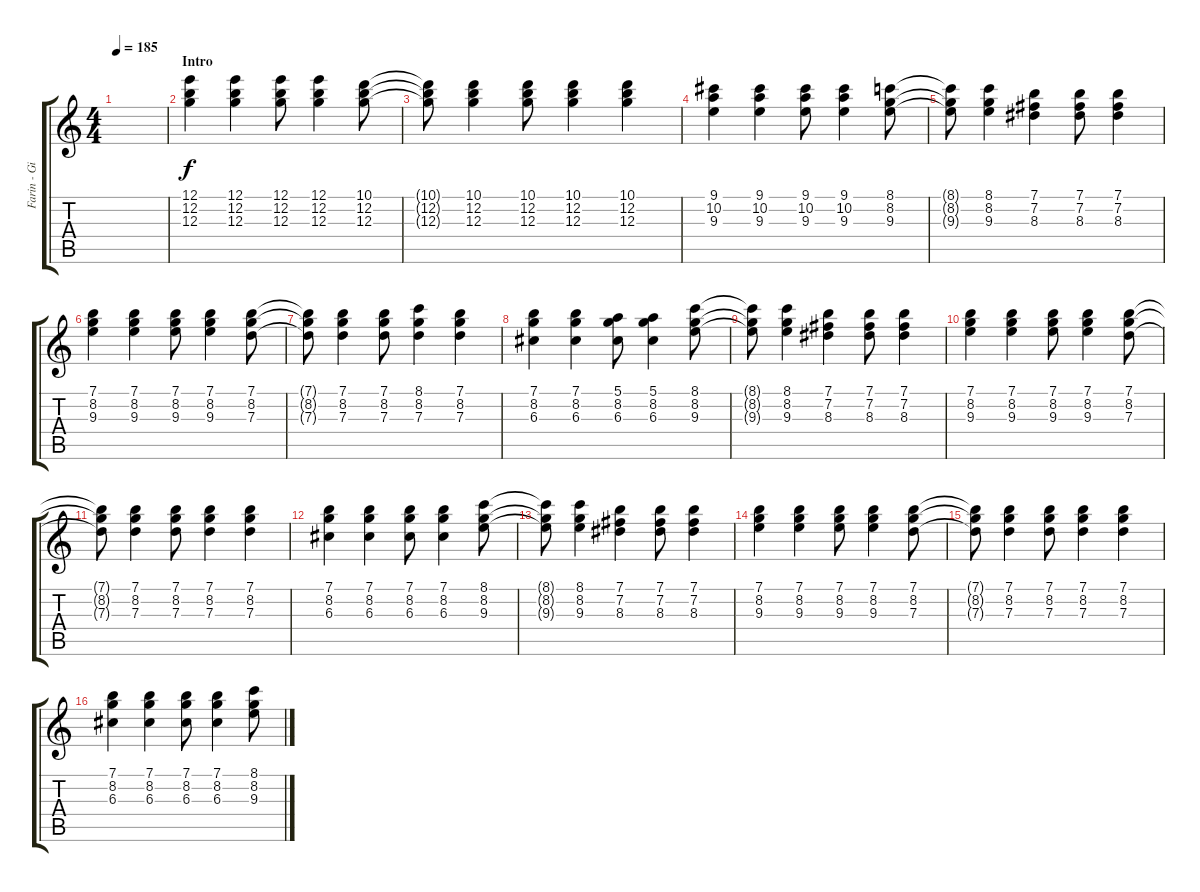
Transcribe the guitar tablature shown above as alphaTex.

\track ("Farin - Gitarre 1" "Farin - Gi") {instrument electricguitarjazz}
\staff {score tabs}
\tuning (E4 B3 G3 D3 A2 E2) {hide}
\ts (4 4)
\tempo 185
\clef g2
\ks c
|
\section ("" "Intro")
(12.1 12.2 12.3).4 (12.1 12.2 12.3).4 (12.1 12.2 12.3).8 (12.1 12.2 12.3).4 (10.1 12.2 12.3).8 |
(10.1{t} 12.2{t} 12.3{t}).8 (10.1 12.2 12.3).4 (10.1 12.2 12.3).8 (10.1 12.2 12.3).4 (10.1 12.2 12.3).4 |
(9.1 10.2 9.3).4 (9.1 10.2 9.3).4 (9.1 10.2 9.3).8 (9.1 10.2 9.3).4 (8.1 8.2 9.3).8 |
(8.1{t} 8.2{t} 9.3{t}).8 (8.1 8.2 9.3).4 (7.1 7.2 8.3).4 (7.1 7.2 8.3).8 (7.1 7.2 8.3).4 |
(7.1 8.2 9.3).4 (7.1 8.2 9.3).4 (7.1 8.2 9.3).8 (7.1 8.2 9.3).4 (7.1 8.2 7.3).8 |
(7.1{t} 8.2{t} 7.3{t}).8 (7.1 8.2 7.3).4 (7.1 8.2 7.3).8 (8.1 8.2 7.3).4 (7.1 8.2 7.3).4 |
(7.1 8.2 6.3).4 (7.1 8.2 6.3).4 (5.1 8.2 6.3).8 (5.1 8.2 6.3).4 (8.1 8.2 9.3).8 |
(8.1{t} 8.2{t} 9.3{t}).8 (8.1 8.2 9.3).4 (7.1 7.2 8.3).4 (7.1 7.2 8.3).8 (7.1 7.2 8.3).4 |
(7.1 8.2 9.3).4 (7.1 8.2 9.3).4 (7.1 8.2 9.3).8 (7.1 8.2 9.3).4 (7.1 8.2 7.3).8 |
(7.1{t} 8.2{t} 7.3{t}).8 (7.1 8.2 7.3).4 (7.1 8.2 7.3).8 (7.1 8.2 7.3).4 (7.1 8.2 7.3).4 |
(7.1 8.2 6.3).4 (7.1 8.2 6.3).4 (7.1 8.2 6.3).8 (7.1 8.2 6.3).4 (8.1 8.2 9.3).8 |
(8.1{t} 8.2{t} 9.3{t}).8 (8.1 8.2 9.3).4 (7.1 7.2 8.3).4 (7.1 7.2 8.3).8 (7.1 7.2 8.3).4 |
(7.1 8.2 9.3).4 (7.1 8.2 9.3).4 (7.1 8.2 9.3).8 (7.1 8.2 9.3).4 (7.1 8.2 7.3).8 |
(7.1{t} 8.2{t} 7.3{t}).8 (7.1 8.2 7.3).4 (7.1 8.2 7.3).8 (7.1 8.2 7.3).4 (7.1 8.2 7.3).4 |
(7.1 8.2 6.3).4 (7.1 8.2 6.3).4 (7.1 8.2 6.3).8 (7.1 8.2 6.3).4 (8.1 8.2 9.3).8
